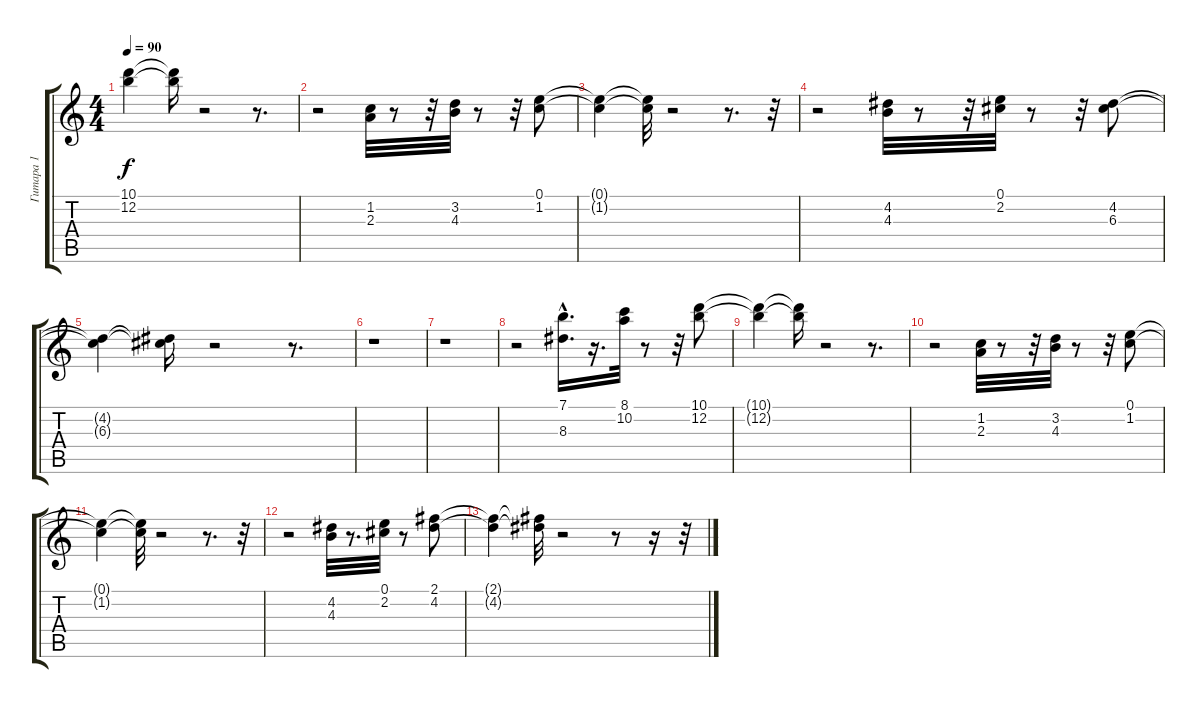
\track ("Гитара 1" "Гитара 1") {instrument acousticguitarsteel}
\staff {score tabs}
\tuning (E4 B3 G3 D3 A2 E2) {hide}
\ts (4 4)
\tempo 90
\clef g2
\ks c
(10.1{t} 12.2{t}).4{dy f} (10.1{t} 12.2{t}).16 r.2 r.8{d} |
r.2 (1.2 2.3).32 r.8 r.32 (3.2 4.3).32 r.8 r.32 (0.1 1.2).8 |
(0.1{t} 1.2{t}).4 (0.1{t} 1.2{t}).32 r.2 r.8{d} r.32 |
r.2 (4.2 4.3).32 r.8 r.32 (0.1 2.2).32 r.8 r.32 (4.2 6.3).8 |
(4.2{t} 6.3{t}).4 (4.2{t} 6.3{t}).16 r.2 r.8{d} |
r.1 |
r.1 |
r.2 (7.1{hac} 8.3{hac}).16{d} r.16{d} (8.1 10.2).32 r.8 r.32 (10.1 12.2).8 |
(10.1{t} 12.2{t}).4 (10.1{t} 12.2{t}).16 r.2 r.8{d} |
r.2 (1.2 2.3).32 r.8 r.32 (3.2 4.3).32 r.8 r.32 (0.1 1.2).8 |
(0.1{t} 1.2{t}).4 (0.1{t} 1.2{t}).32 r.2 r.8{d} r.32 |
r.2 (4.2 4.3).32 r.8{d} (0.1 2.2).32 r.8 (2.1 4.2).8 |
(2.1{t} 4.2{t}).4 (2.1{t} 4.2{t}).32 r.2 r.8 r.16 r.32
